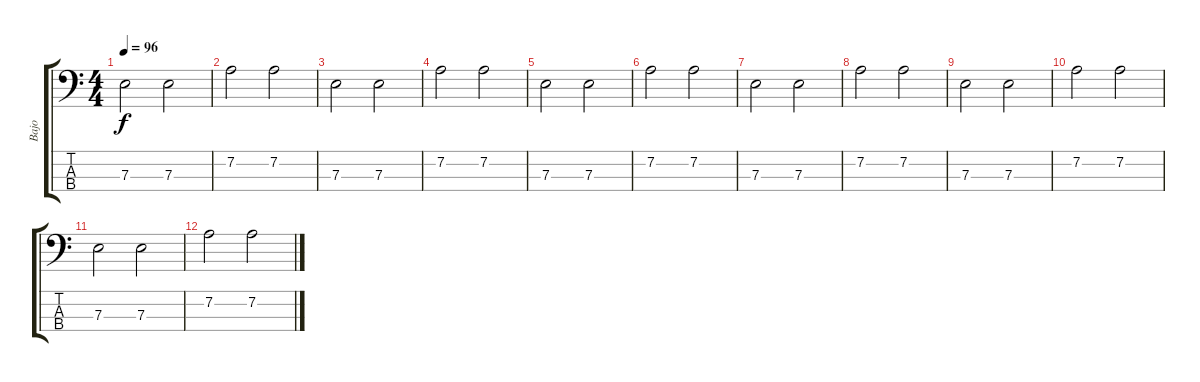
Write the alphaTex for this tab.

\track ("Bajo" "Bajo") {instrument electricbassfinger}
\staff {score tabs}
\tuning (G2 D2 A1 E1) {hide}
\ts (4 4)
\tempo 96
\clef f4
\ks c
7.3.2{dy f} 7.3.2 |
7.2.2 7.2.2 |
7.3.2 7.3.2 |
7.2.2 7.2.2 |
7.3.2 7.3.2 |
7.2.2 7.2.2 |
7.3.2 7.3.2 |
7.2.2 7.2.2 |
7.3.2 7.3.2 |
7.2.2 7.2.2 |
7.3.2 7.3.2 |
7.2.2 7.2.2
